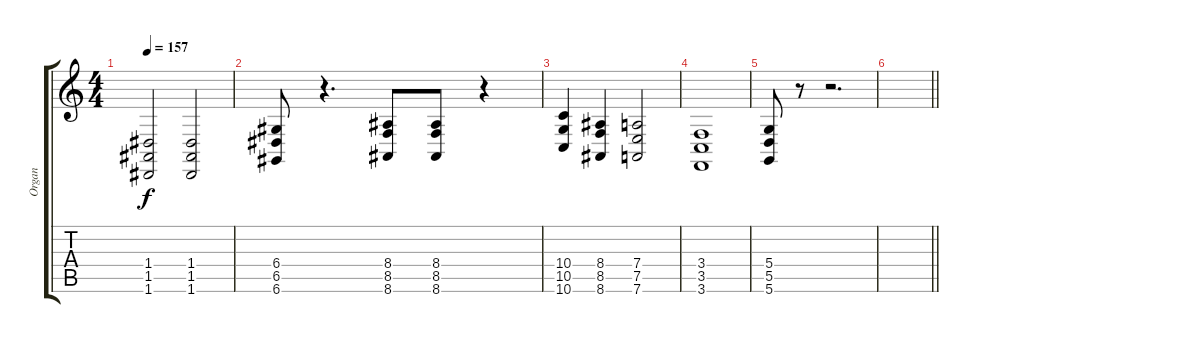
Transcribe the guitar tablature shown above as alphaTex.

\track ("Organ" "Organ") {instrument drawbarorgan}
\staff {score tabs}
\tuning (E4 B3 G3 D3 A2 D2) {hide}
\ts (4 4)
\tempo 157
\clef g2
\ks c
(1.4 1.5 1.6).2{dy f} (1.4 1.5 1.6).2 |
(6.4 6.5 6.6).8 r.4{d} (8.4 8.5 8.6).8 (8.4 8.5 8.6).8 r.4 |
(10.4 10.5 10.6).4 (8.4 8.5 8.6).4 (7.4 7.5 7.6).2 |
(3.4 3.5 3.6).1 |
(5.4 5.5 5.6).8 r.8 r.2{d} |
\barLineRight lightlight
